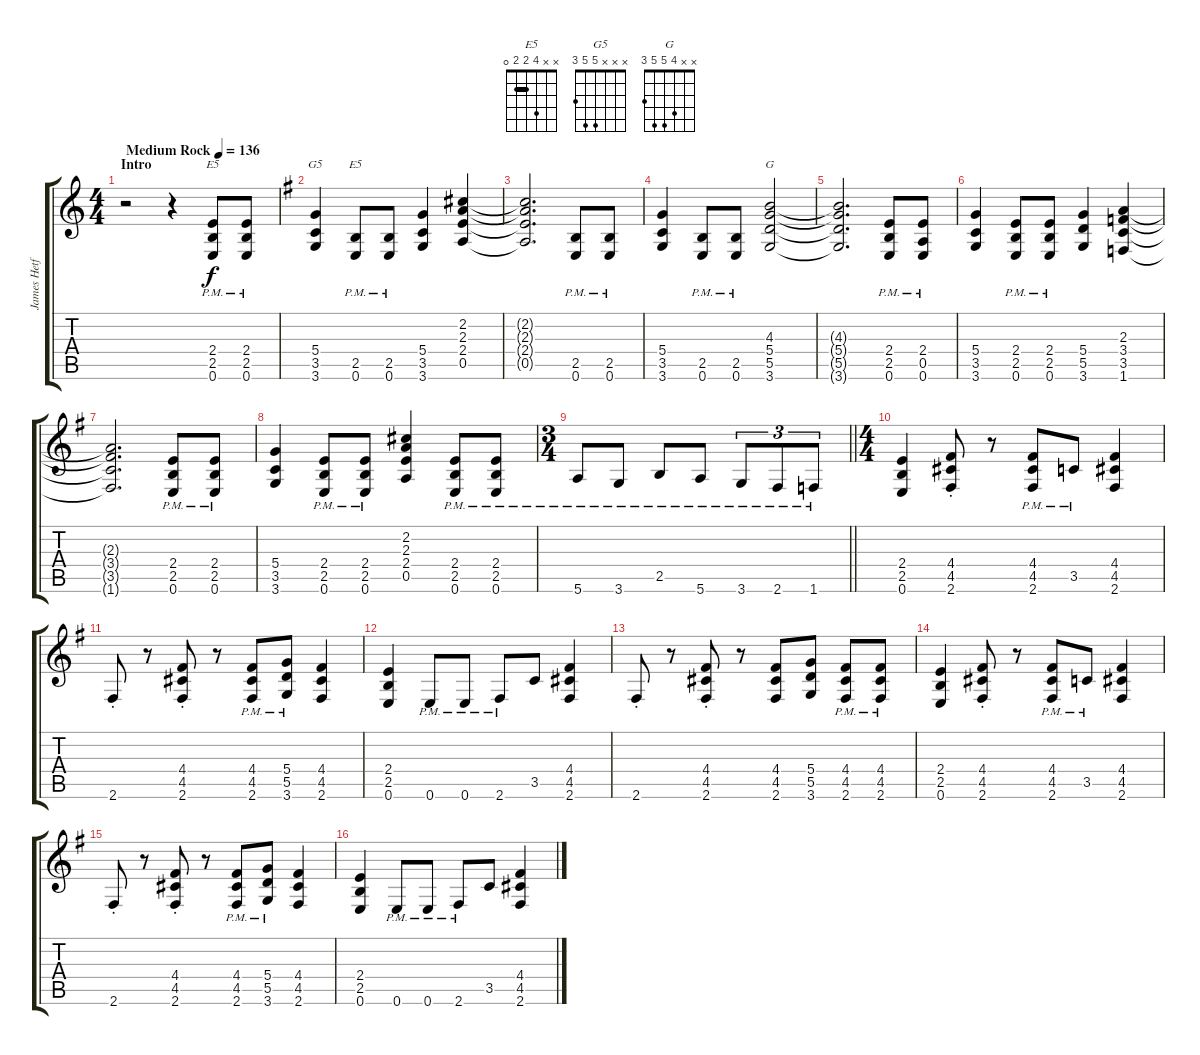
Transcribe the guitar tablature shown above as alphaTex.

\track ("James Hetfield" "James Hetf") {instrument distortionguitar}
\staff {score tabs}
\tuning (E4 B3 G3 D3 A2 E2) {hide}
\chord ("E5" x x 4 2 2 0)
\chord ("G5" x x x 5 5 3)
\chord ("E5" x x 4 2 2 0) {barre 2}
\chord ("G" x x 4 5 5 3)
\ts (4 4)
\section ("" "Intro")
\tempo (136 "Medium Rock")
\clef g2
\ks c
r.2{dy f instrument distortionguitar} r.4 (2.4{pm} 2.5{pm} 0.6{pm}).8{ch "E5"} (2.4{pm} 2.5{pm} 0.6{pm}).8 |
\ks eminor
(5.4 3.5 3.6).4{ch "G5"} (2.5{pm} 0.6{pm}).8{ch "E5"} (2.5{pm} 0.6{pm}).8 (5.4 3.5 3.6).4 (2.2 2.3 2.4 0.5).4 |
(2.2{t} 2.3{t} 2.4{t} 0.5{t}).2{d} (2.5{pm} 0.6{pm}).8 (2.5{pm} 0.6{pm}).8 |
(5.4 3.5 3.6).4 (2.5{pm} 0.6{pm}).8 (2.5{pm} 0.6{pm}).8 (4.3 5.4 5.5 3.6).2{ch "G"} |
(4.3{t} 5.4{t} 5.5{t} 3.6{t}).2{d} (2.4{pm} 2.5{pm} 0.6{pm}).8 (2.4{pm} 0.5{pm} 0.6{pm}).8 |
(5.4 3.5 3.6).4 (2.4{pm} 2.5{pm} 0.6{pm}).8 (2.4{pm} 2.5{pm} 0.6{pm}).8 (5.4 5.5 3.6).4 (2.3 3.4 3.5 1.6).4 |
(2.3{t} 3.4{t} 3.5{t} 1.6{t}).2{d} (2.4{pm} 2.5{pm} 0.6{pm}).8 (2.4{pm} 2.5{pm} 0.6{pm}).8 |
(5.4 3.5 3.6).4 (2.4{pm} 2.5{pm} 0.6{pm}).8 (2.4{pm} 2.5{pm} 0.6{pm}).8 (2.2 2.3 2.4 0.5).4 (2.4{pm} 2.5{pm} 0.6{pm}).8 (2.4{pm} 2.5{pm} 0.6{pm}).8 |
\ts (3 4)
\barLineRight lightlight
5.6{pm}.8 3.6{pm}.8 2.5{pm}.8 5.6{pm}.8 3.6{pm}.8{tu (3 2)} 2.6{pm}.8{tu (3 2)} 1.6{pm}.8{tu (3 2)} |
\ts (4 4)
(2.4 2.5 0.6).4 (4.4{st} 4.5{st} 2.6{st}).8 r.8 (4.4{pm} 4.5{pm} 2.6{pm}).8 3.5{pm}.8 (4.4 4.5 2.6).4 |
2.6{st}.8 r.8 (4.4{st} 4.5{st} 2.6{st}).8 r.8 (4.4{pm} 4.5{pm} 2.6{pm}).8 (5.4{pm} 5.5{pm} 3.6{pm}).8 (4.4 4.5 2.6).4 |
(2.4 2.5 0.6).4 0.6{pm}.8 0.6{pm}.8 2.6{pm}.8 3.5.8 (4.4 4.5 2.6).4 |
2.6{st}.8 r.8 (4.4{st} 4.5{st} 2.6{st}).8 r.8 (4.4 4.5 2.6).8 (5.4 5.5 3.6).8 (4.4{pm} 4.5{pm} 2.6{pm}).8 (4.4{pm} 4.5{pm} 2.6{pm}).8 |
(2.4 2.5 0.6).4 (4.4{st} 4.5{st} 2.6{st}).8 r.8 (4.4{pm} 4.5{pm} 2.6{pm}).8 3.5{pm}.8 (4.4 4.5 2.6).4 |
2.6{st}.8 r.8 (4.4{st} 4.5{st} 2.6{st}).8 r.8 (4.4{pm} 4.5{pm} 2.6{pm}).8 (5.4{pm} 5.5{pm} 3.6{pm}).8 (4.4 4.5 2.6).4 |
(2.4 2.5 0.6).4 0.6{pm}.8 0.6{pm}.8 2.6{pm}.8 3.5.8 (4.4 4.5 2.6).4
